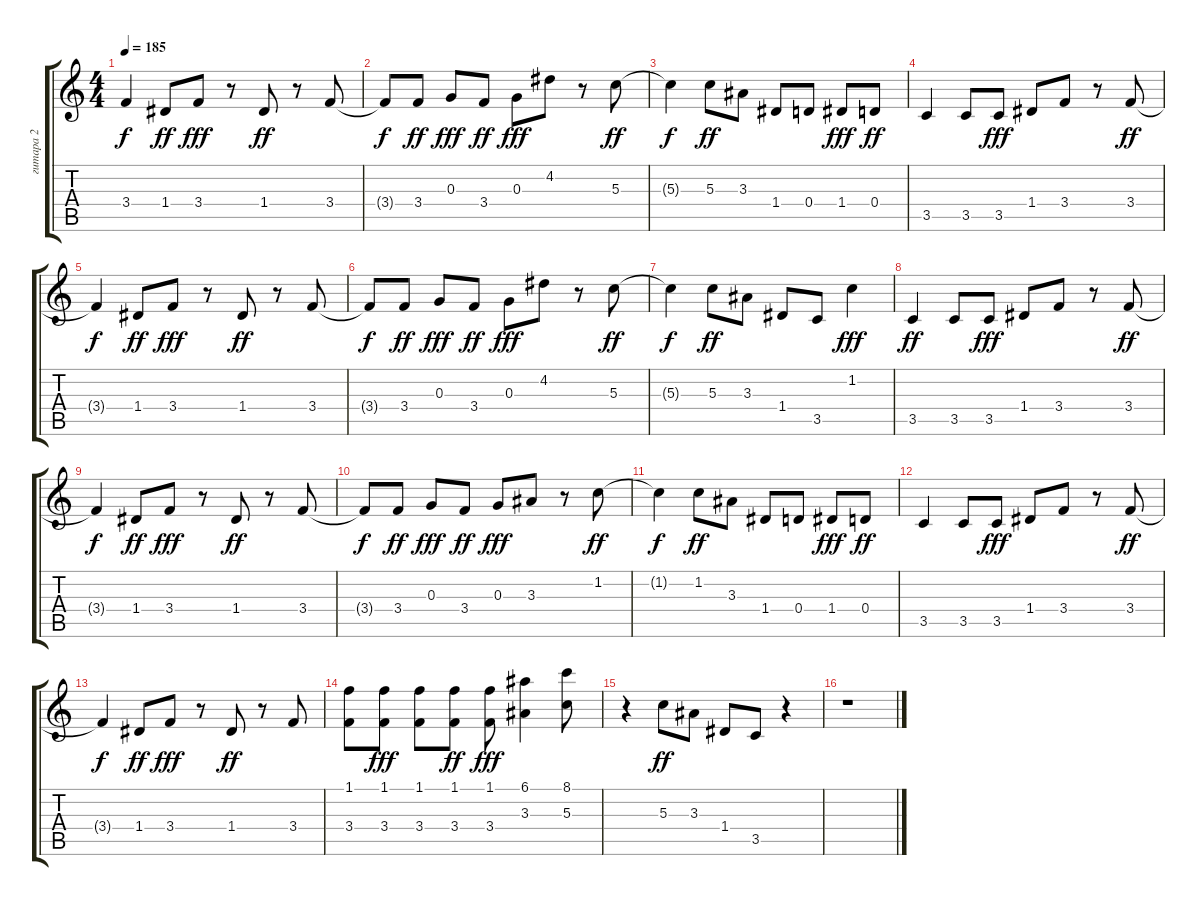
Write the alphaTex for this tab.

\track ("гитара 2" "гитара 2") {instrument electricguitarclean}
\staff {score tabs}
\tuning (E4 B3 G3 D3 A2 E2) {hide}
\ts (4 4)
\tempo 185
\clef g2
\ks c
3.4{t}.4{dy f} 1.4.8{dy ff} 3.4.8{dy fff} r.8 1.4.8{dy ff} r.8 3.4.8 |
3.4{t}.8{dy f} 3.4.8{dy ff} 0.3.8{dy fff} 3.4.8{dy ff} 0.3.8{dy fff} 4.2.8 r.8 5.3.8{dy ff} |
5.3{t}.4{dy f} 5.3.8{dy ff} 3.3.8 1.4.8 0.4.8 1.4.8{dy fff} 0.4.8{dy ff} |
3.5.4 3.5.8 3.5.8{dy fff} 1.4.8 3.4.8 r.8 3.4.8{dy ff} |
3.4{t}.4{dy f} 1.4.8{dy ff} 3.4.8{dy fff} r.8 1.4.8{dy ff} r.8 3.4.8 |
3.4{t}.8{dy f} 3.4.8{dy ff} 0.3.8{dy fff} 3.4.8{dy ff} 0.3.8{dy fff} 4.2.8 r.8 5.3.8{dy ff} |
5.3{t}.4{dy f} 5.3.8{dy ff} 3.3.8 1.4.8 3.5.8 1.2.4{dy fff} |
3.5.4{dy ff} 3.5.8 3.5.8{dy fff} 1.4.8 3.4.8 r.8 3.4.8{dy ff} |
3.4{t}.4{dy f} 1.4.8{dy ff} 3.4.8{dy fff} r.8 1.4.8{dy ff} r.8 3.4.8 |
3.4{t}.8{dy f} 3.4.8{dy ff} 0.3.8{dy fff} 3.4.8{dy ff} 0.3.8{dy fff} 3.3.8 r.8 1.2.8{dy ff} |
1.2{t}.4{dy f} 1.2.8{dy ff} 3.3.8 1.4.8 0.4.8 1.4.8{dy fff} 0.4.8{dy ff} |
3.5.4 3.5.8 3.5.8{dy fff} 1.4.8 3.4.8 r.8 3.4.8{dy ff} |
3.4{t}.4{dy f} 1.4.8{dy ff} 3.4.8{dy fff} r.8 1.4.8{dy ff} r.8 3.4.8 |
(1.1 3.4).8 (1.1 3.4).8{dy fff} (1.1 3.4).8 (1.1 3.4).8{dy ff} (1.1 3.4).8{dy fff} (6.1 3.3).4 (8.1 5.3).8 |
r.4 5.3.8{dy ff} 3.3.8 1.4.8 3.5.8 r.4 |
r.1
